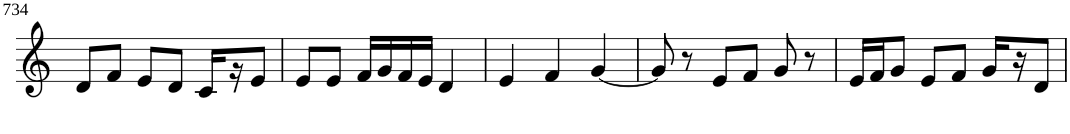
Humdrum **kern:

**kern
*part1
*staff1
*I"Violin
!!LO:PB:g=z
*clefG2
*k[]
*M3/4
=734
8d/L
8f/J
8e/L
8d/J
16c/LL
16r
8e/J
=735
8e/L
8e/J
16f/LL
16g/
16f/
16e/JJ
4d/
=736
4e/
4f/
[4g/
=737
8g/]
8r
8e/L
8f/J
8g/
8r
=738
16e/LL
16f/J
8g/J
8e/L
8f/J
16g/LL
16r
8d/J
=
*-
